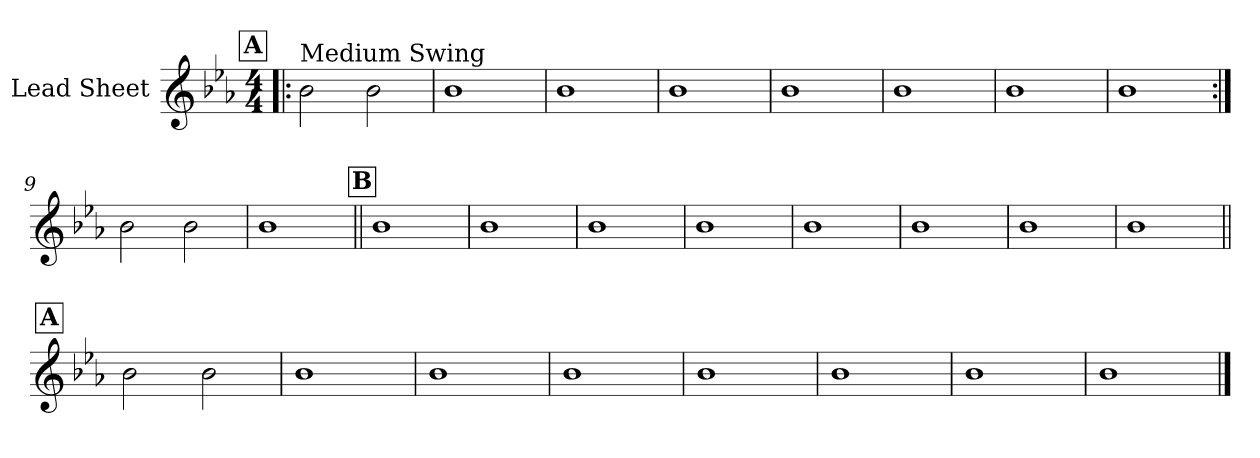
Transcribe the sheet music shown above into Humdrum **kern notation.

**kern
*part1
*staff1
*I"Lead Sheet
*clefG2
*k[b-e-a-]
*E-:
*M4/4
!!LO:REH:place=s1:a:fs=14:t=A
=1!|:
!LO:TX:a:t=Medium Swing
2b-\
2b-\
=2
1b-
=3
1b-
=4
1b-
!!LO:LB:g=z
=5
1b-
=6
1b-
=7
1b-
=8
1b-
!!LO:LB:g=z
=9:|!
2b-\
2b-\
=10
1b-
!!LO:LB:g=z
!!LO:REH:place=s1:a:fs=14:t=B
=11||
1b-
=12
1b-
=13
1b-
=14
1b-
!!LO:LB:g=z
=15
1b-
=16
1b-
=17
1b-
=18
1b-
!!LO:LB:g=z
!!LO:REH:place=s1:a:fs=14:t=A
=19||
2b-\
2b-\
=20
1b-
=21
1b-
=22
1b-
!!LO:LB:g=z
=23
1b-
=24
1b-
=25
1b-
=26
1b-
==
*-
